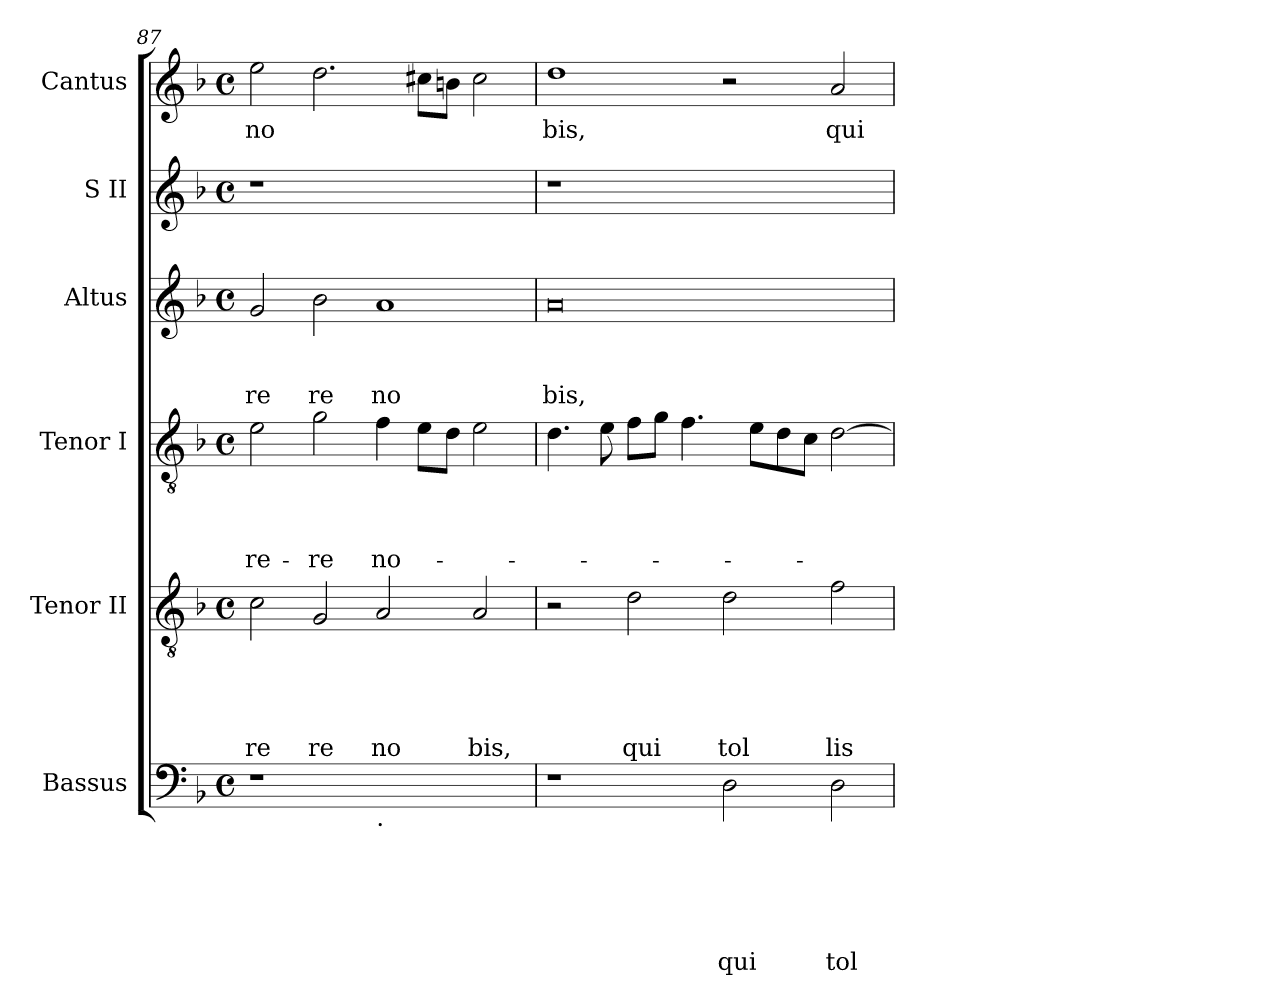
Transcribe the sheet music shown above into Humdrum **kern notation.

**kern	**text	**text	**text	**text	**text	**text	**kern	**text	**text	**text	**text	**text	**kern	**text	**text	**text	**text	**kern	**text	**text	**text	**kern	**kern	**text
*part6	*part6	*part6	*part6	*part6	*part6	*part6	*part5	*part5	*part5	*part5	*part5	*part5	*part4	*part4	*part4	*part4	*part4	*part3	*part3	*part3	*part3	*part2	*part1	*part1
*staff6	*staff6	*staff6	*staff6	*staff6	*staff6	*staff6	*staff5	*staff5	*staff5	*staff5	*staff5	*staff5	*staff4	*staff4	*staff4	*staff4	*staff4	*staff3	*staff3	*staff3	*staff3	*staff2	*staff1	*staff1
*I"Bassus	*	*	*	*	*	*	*I"Tenor II	*	*	*	*	*	*I"Tenor I	*	*	*	*	*I"Altus	*	*	*	*I"S II	*I"Cantus	*
*I'B	*	*	*	*	*	*	*I'T II	*	*	*	*	*	*I'T I	*	*	*	*	*I'A	*	*	*	*	*	*
*clefF4	*	*	*	*	*	*	*clefGv2	*	*	*	*	*	*clefGv2	*	*	*	*	*clefG2	*	*	*	*clefG2	*clefG2	*
*k[b-]	*	*	*	*	*	*	*k[b-]	*	*	*	*	*	*k[b-]	*	*	*	*	*k[b-]	*	*	*	*k[b-]	*k[b-]	*
*F:	*	*	*	*	*	*	*F:	*	*	*	*	*	*F:	*	*	*	*	*F:	*	*	*	*F:	*F:	*
*M4/4	*	*	*	*	*	*	*M4/4	*	*	*	*	*	*M4/4	*	*	*	*	*M4/4	*	*	*	*M4/4	*M4/4	*
*met(c)	*	*	*	*	*	*	*met(c)	*	*	*	*	*	*met(c)	*	*	*	*	*met(c)	*	*	*	*met(c)	*met(c)	*
=87	=87	=87	=87	=87	=87	=87	=87	=87	=87	=87	=87	=87	=87	=87	=87	=87	=87	=87	=87	=87	=87	=87	=87	=87
!	!	!	!	!	!	!	!	!	!	!	!	!LO:LY:b	!	!	!	!	!LO:LY:b	!	!	!	!LO:LY:b	!	!	!LO:LY:b
1r	.	.	.	.	.	.	2c\	.	.	.	.	re	2e\	.	.	.	-re-	2g/	.	.	re	1r	2ee\	no
!	!	!	!	!	!	!	!	!	!	!	!	!LO:LY:b	!	!	!	!	!LO:LY:b	!	!	!	!LO:LY:b	!	!	!
.	.	.	.	.	.	.	2G/	.	.	.	.	re	2g\	.	.	.	-re	2b-\	.	.	re	.	2.dd\	.
!LO:TX:b:t=.	!	!	!	!	!	!	!	!	!	!	!	!	!	!	!	!	!	!	!	!	!	!	!	!
!	!	!	!	!	!	!	!	!	!	!	!	!LO:LY:b	!	!	!	!	!LO:LY:b	!	!	!	!LO:LY:b	!	!	!
1ryy	.	.	.	.	.	.	2A/	.	.	.	.	no	4f\	.	.	.	no-	1a	.	.	no	1ryy	.	.
.	.	.	.	.	.	.	.	.	.	.	.	.	8e\L	.	.	.	.	.	.	.	.	.	8cc#X\L	.
.	.	.	.	.	.	.	.	.	.	.	.	.	8d\J	.	.	.	.	.	.	.	.	.	8b\J	.
!	!	!	!	!	!	!	!	!	!	!	!	!LO:LY:b	!	!	!	!	!	!	!	!	!	!	!	!
.	.	.	.	.	.	.	2A/	.	.	.	.	bis,	2e\	.	.	.	.	.	.	.	.	.	2cc#\	.
=88	=88	=88	=88	=88	=88	=88	=88	=88	=88	=88	=88	=88	=88	=88	=88	=88	=88	=88	=88	=88	=88	=88	=88	=88
!	!	!	!	!	!	!	!	!	!	!	!	!	!	!	!	!	!	!	!	!	!LO:LY:b	!	!	!LO:LY:b
1r	.	.	.	.	.	.	2r	.	.	.	.	.	4.d\	.	.	.	.	0a	.	.	bis,	1r	1dd	bis,
.	.	.	.	.	.	.	.	.	.	.	.	.	8e\	.	.	.	.	.	.	.	.	.	.	.
!	!	!	!	!	!	!	!	!	!	!	!	!LO:LY:b	!	!	!	!	!	!	!	!	!	!	!	!
.	.	.	.	.	.	.	2d\	.	.	.	.	qui	8f\L	.	.	.	.	.	.	.	.	.	.	.
.	.	.	.	.	.	.	.	.	.	.	.	.	8g\J	.	.	.	.	.	.	.	.	.	.	.
.	.	.	.	.	.	.	.	.	.	.	.	.	4.f\	.	.	.	.	.	.	.	.	.	.	.
!	!	!	!	!	!	!LO:LY:b	!	!	!	!	!	!LO:LY:b	!	!	!	!	!	!	!	!	!	!	!	!
2D\	.	.	.	.	.	qui	2d\	.	.	.	.	tol	.	.	.	.	.	.	.	.	.	1ryy	2r	.
.	.	.	.	.	.	.	.	.	.	.	.	.	8e\L	.	.	.	.	.	.	.	.	.	.	.
.	.	.	.	.	.	.	.	.	.	.	.	.	8d\	.	.	.	.	.	.	.	.	.	.	.
.	.	.	.	.	.	.	.	.	.	.	.	.	8c\J	.	.	.	.	.	.	.	.	.	.	.
!	!	!	!	!	!	!LO:LY:b	!	!	!	!	!	!LO:LY:b	!	!	!	!	!	!	!	!	!	!	!	!LO:LY:b
2D\	.	.	.	.	.	tol	2f\	.	.	.	.	lis	[<2d\	.	.	.	.	.	.	.	.	.	2a/	qui
=	=	=	=	=	=	=	=	=	=	=	=	=	=	=	=	=	=	=	=	=	=	=	=	=
*-	*-	*-	*-	*-	*-	*-	*-	*-	*-	*-	*-	*-	*-	*-	*-	*-	*-	*-	*-	*-	*-	*-	*-	*-
